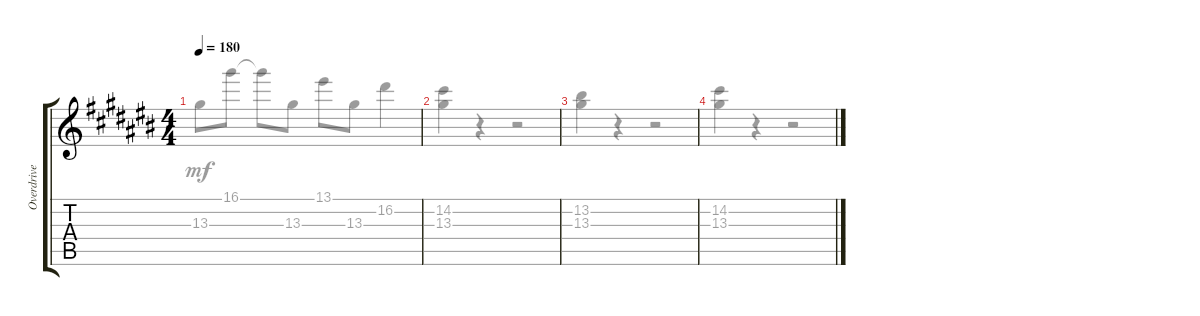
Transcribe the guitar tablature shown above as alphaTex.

\track ("Overdrive Guitar" "Overdrive ") {instrument distortionguitar}
\staff {score tabs}
\tuning (E4 B3 G3 D3 A2 E2) {hide}
\voice
\ts (4 4)
\tempo 180
\clef g2
\ks c#
|
|
|
\voice
\clef g2
\ks c#
13.3.8{dy mf} 16.1.8 16.1{t}.8 13.3.8 13.1.8 13.3.8 16.2.4 |
(14.2 13.3).4 r.4 r.2 |
(13.2 13.3).4 r.4 r.2 |
(14.2 13.3).4 r.4 r.2
